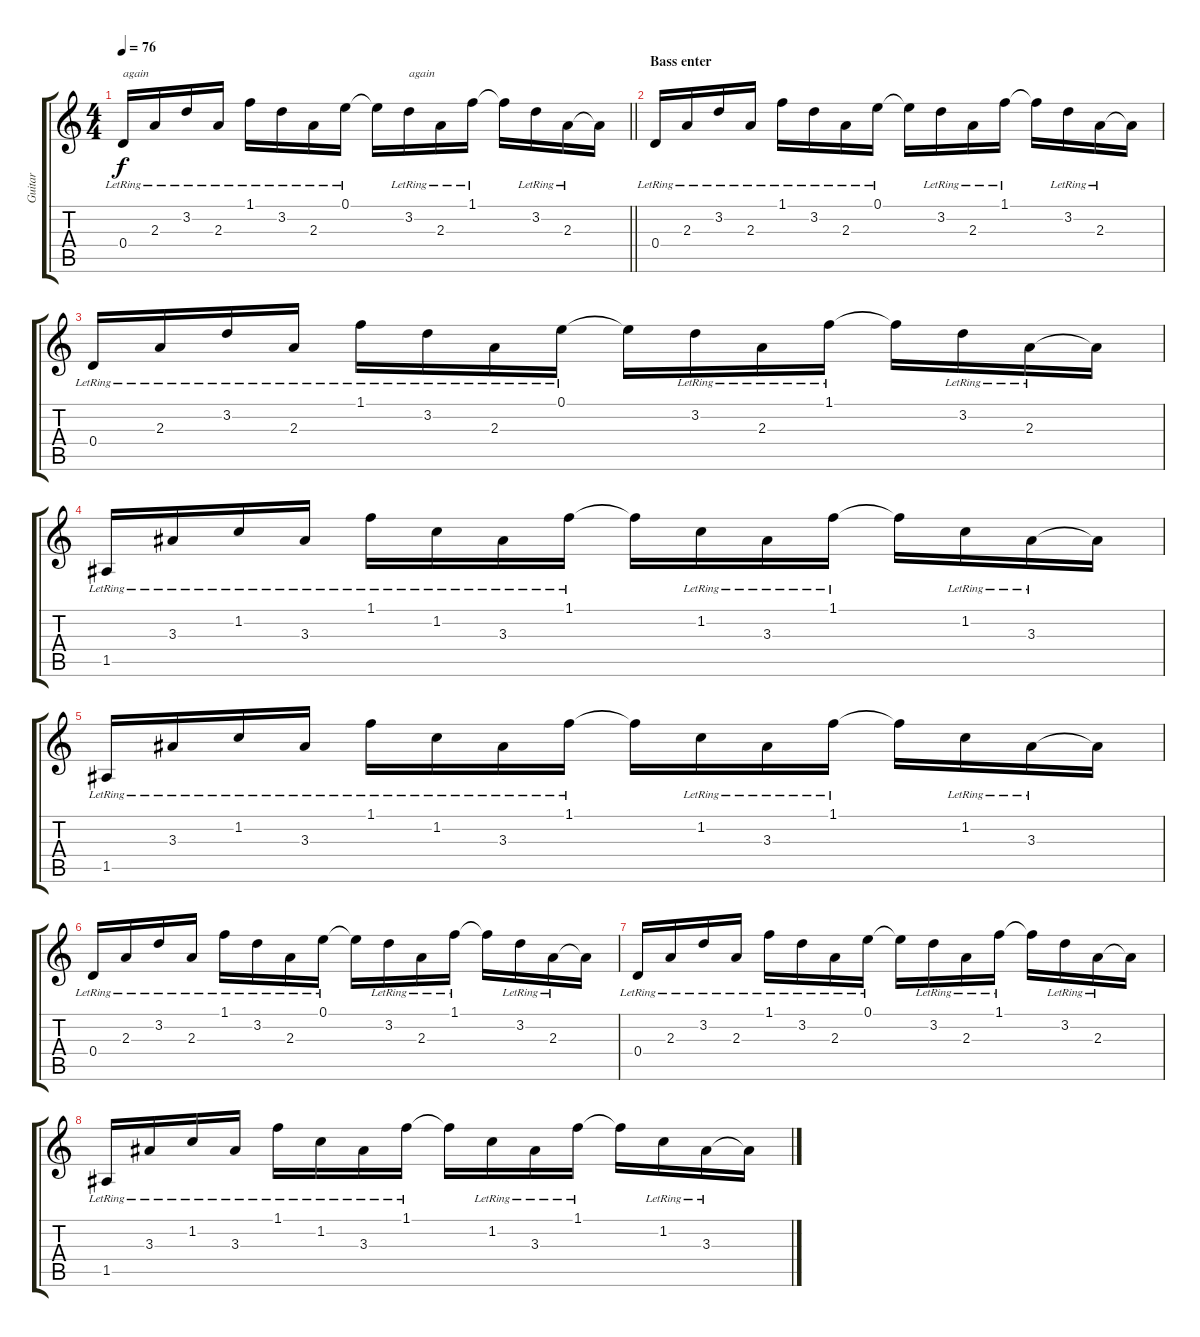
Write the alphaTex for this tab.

\track ("Guitar" "Guitar") {instrument acousticguitarsteel}
\staff {score tabs}
\tuning (E4 B3 G3 D3 A2 E2) {hide}
\ts (4 4)
\tempo 76
\clef g2
\barLineRight lightlight
\ks c
0.4{lr}.16{txt "again" dy f} 2.3{lr}.16 3.2{lr}.16 2.3{lr}.16 1.1{lr}.16 3.2{lr}.16 2.3{lr}.16 0.1{lr}.16 0.1{t}.16 3.2{lr}.16{txt "again"} 2.3{lr}.16 1.1{lr}.16 1.1{t}.16 3.2{lr}.16 2.3{lr}.16 2.3{t}.16 |
\section ("" "Bass enter")
0.4{lr}.16 2.3{lr}.16 3.2{lr}.16 2.3{lr}.16 1.1{lr}.16 3.2{lr}.16 2.3{lr}.16 0.1{lr}.16 0.1{t}.16 3.2{lr}.16 2.3{lr}.16 1.1{lr}.16 1.1{t}.16 3.2{lr}.16 2.3{lr}.16 2.3{t}.16 |
0.4{lr}.16 2.3{lr}.16 3.2{lr}.16 2.3{lr}.16 1.1{lr}.16 3.2{lr}.16 2.3{lr}.16 0.1{lr}.16 0.1{t}.16 3.2{lr}.16 2.3{lr}.16 1.1{lr}.16 1.1{t}.16 3.2{lr}.16 2.3{lr}.16 2.3{t}.16 |
1.5{lr}.16 3.3{lr}.16 1.2{lr}.16 3.3{lr}.16 1.1{lr}.16 1.2{lr}.16 3.3{lr}.16 1.1{lr}.16 1.1{t}.16 1.2{lr}.16 3.3{lr}.16 1.1{lr}.16 1.1{t}.16 1.2{lr}.16 3.3{lr}.16 3.3{t}.16 |
1.5{lr}.16 3.3{lr}.16 1.2{lr}.16 3.3{lr}.16 1.1{lr}.16 1.2{lr}.16 3.3{lr}.16 1.1{lr}.16 1.1{t}.16 1.2{lr}.16 3.3{lr}.16 1.1{lr}.16 1.1{t}.16 1.2{lr}.16 3.3{lr}.16 3.3{t}.16 |
0.4{lr}.16 2.3{lr}.16 3.2{lr}.16 2.3{lr}.16 1.1{lr}.16 3.2{lr}.16 2.3{lr}.16 0.1{lr}.16 0.1{t}.16 3.2{lr}.16 2.3{lr}.16 1.1{lr}.16 1.1{t}.16 3.2{lr}.16 2.3{lr}.16 2.3{t}.16 |
0.4{lr}.16 2.3{lr}.16 3.2{lr}.16 2.3{lr}.16 1.1{lr}.16 3.2{lr}.16 2.3{lr}.16 0.1{lr}.16 0.1{t}.16 3.2{lr}.16 2.3{lr}.16 1.1{lr}.16 1.1{t}.16 3.2{lr}.16 2.3{lr}.16 2.3{t}.16 |
1.5{lr}.16 3.3{lr}.16 1.2{lr}.16 3.3{lr}.16 1.1{lr}.16 1.2{lr}.16 3.3{lr}.16 1.1{lr}.16 1.1{t}.16 1.2{lr}.16 3.3{lr}.16 1.1{lr}.16 1.1{t}.16 1.2{lr}.16 3.3{lr}.16 3.3{t}.16
